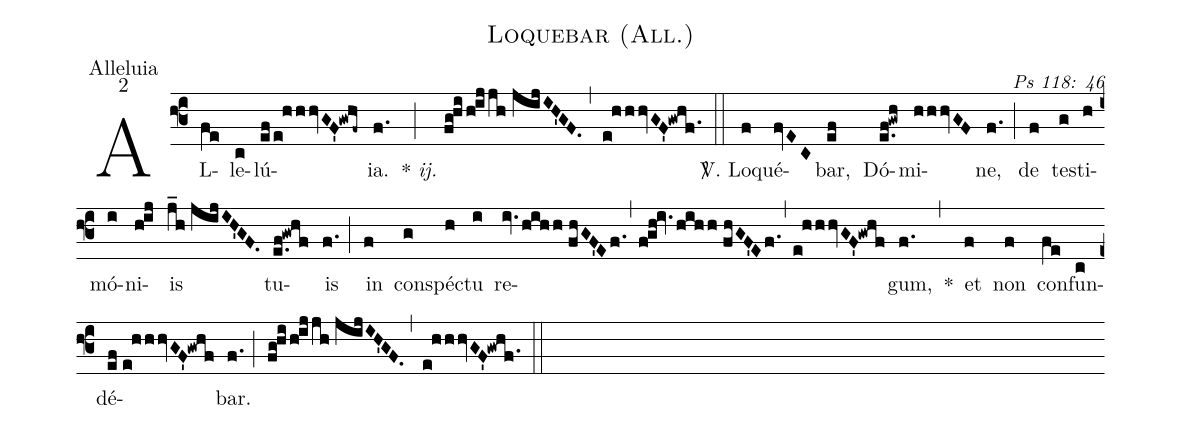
name: Loquebar (All.);
office-part: Alleluia;
mode: 2;
commentary: Ps 118: 46;
%%
(f3) AL(fe)le(c)lú(ef/e!hhhvGF'!gwhf~)ia.(f.) {*} <i>ij.</i>(;) (fg!hi/h!ijjh//jijIH'GF.) (,) (e!hhhvGF'!gwhf.1) (::)
<sp>V/</sp>. Lo(f)qué(fvEC)bar,(ef) Dó(e.f!gwh)mi(hhhvGF)ne,(f.) (;) de(f) tes(g)ti(h)mó(i)ni(h!ij)is(j_h//jijIH'GF.) tu(e.f!gwhf)is(f.) (;) in(f) con(g)spéc(h)tu(i) re(iv./hihh//fhGF'Ef.,f!gh!iv./hihh//fhGF'Ef.,e!hhhvGF'!gwhf)gum,(f.) *(,) et(f) non(f) con(fe)fun(c)dé(ef//e!hhhvGF'!gwhf)bar.(f.) (;) (fg!hi/h!ijjh//jijIH'GF.) (,) (e!hhhvGF'!gwhf.1) (::)
